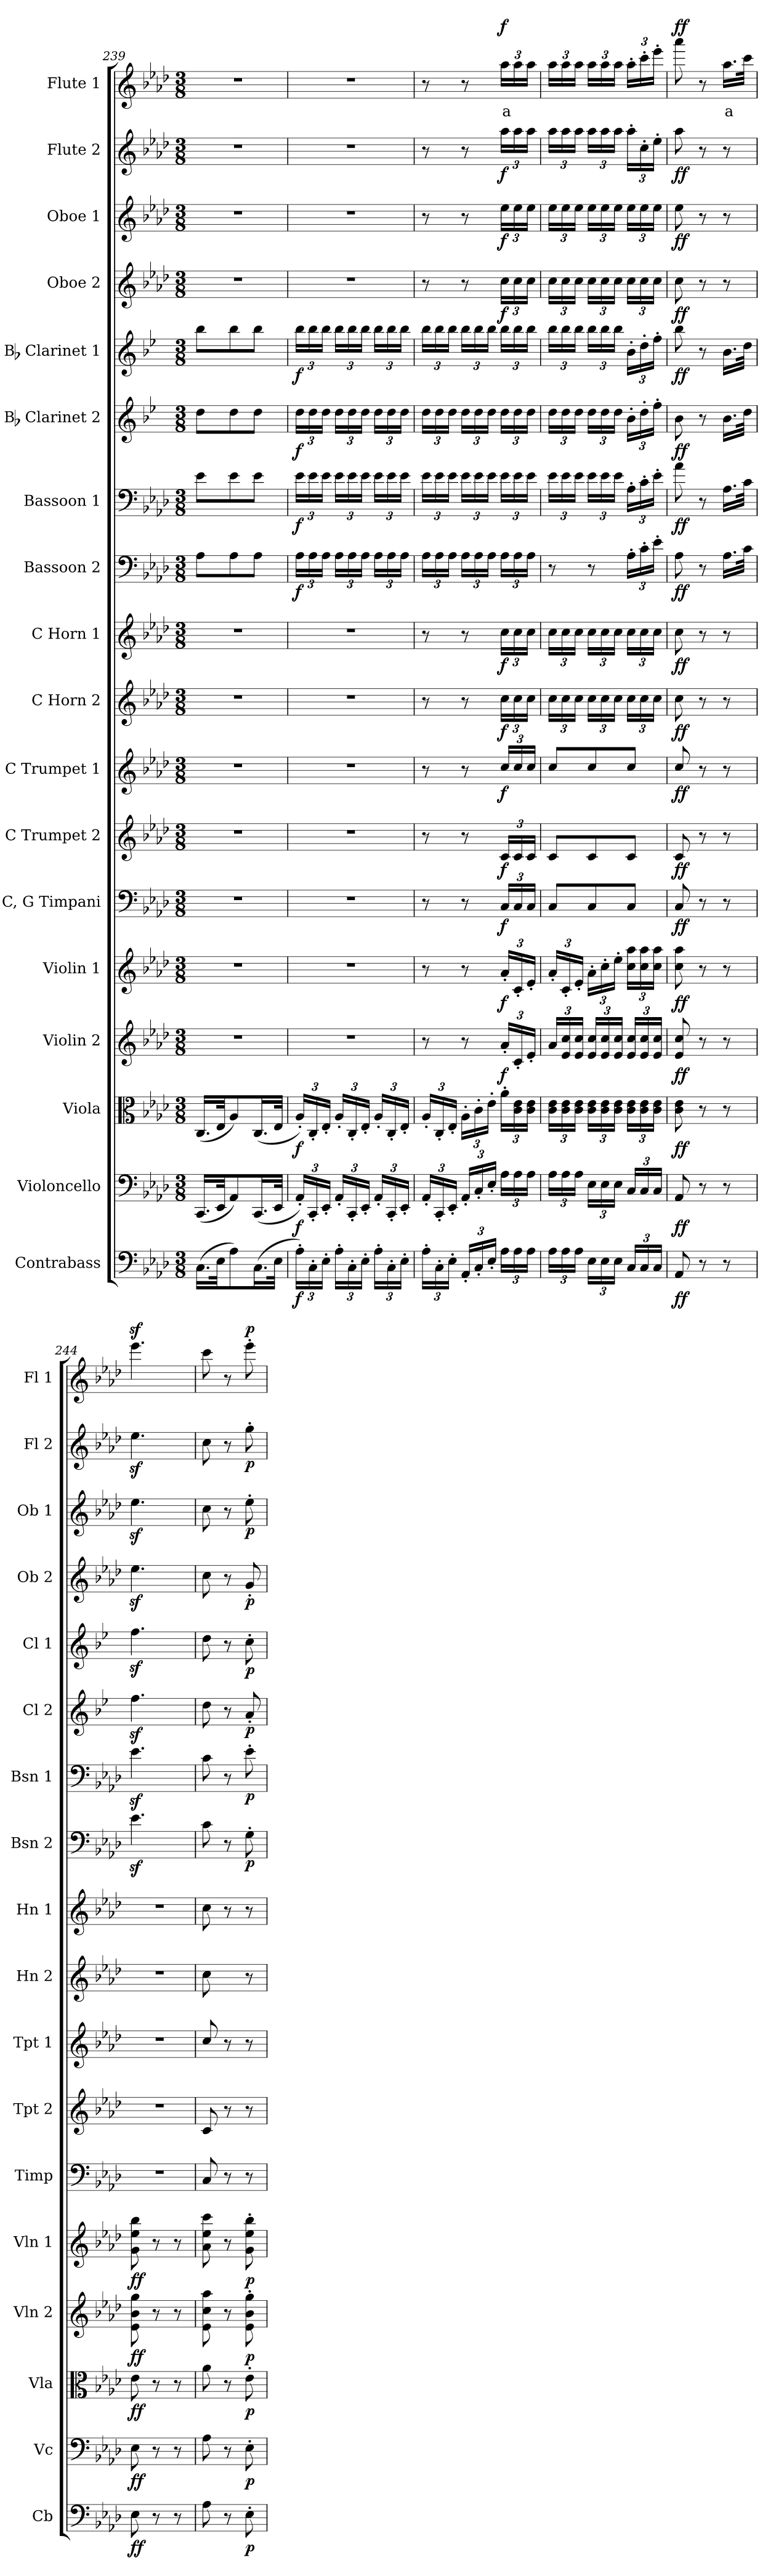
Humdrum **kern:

**kern	**dynam	**kern	**dynam	**kern	**dynam	**kern	**dynam	**kern	**dynam	**kern	**dynam	**kern	**dynam	**kern	**dynam	**kern	**dynam	**kern	**dynam	**kern	**dynam	**kern	**dynam	**kern	**dynam	**kern	**dynam	**kern	**dynam	**kern	**dynam	**kern	**dynam	**kern	**text	**dynam
*part18	*part18	*part17	*part17	*part16	*part16	*part15	*part15	*part14	*part14	*part13	*part13	*part12	*part12	*part11	*part11	*part10	*part10	*part9	*part9	*part8	*part8	*part7	*part7	*part6	*part6	*part5	*part5	*part4	*part4	*part3	*part3	*part2	*part2	*part1	*part1	*part1
*staff18	*staff18	*staff17	*staff17	*staff16	*staff16	*staff15	*staff15	*staff14	*staff14	*staff13	*staff13	*staff12	*staff12	*staff11	*staff11	*staff10	*staff10	*staff9	*staff9	*staff8	*staff8	*staff7	*staff7	*staff6	*staff6	*staff5	*staff5	*staff4	*staff4	*staff3	*staff3	*staff2	*staff2	*staff1	*staff1	*staff1
*I"Contrabass	*	*I"Violoncello	*	*I"Viola	*	*I"Violin 2	*	*I"Violin 1	*	*I"C, G Timpani	*	*I"C Trumpet 2	*	*I"C Trumpet 1	*	*I"C Horn 2	*	*I"C Horn 1	*	*I"Bassoon 2	*	*I"Bassoon 1	*	*I"Bb Clarinet 2	*	*I"Bb Clarinet 1	*	*I"Oboe 2	*	*I"Oboe 1	*	*I"Flute 2	*	*I"Flute 1	*	*
*I'Cb	*	*I'Vc	*	*I'Vla	*	*I'Vln 2	*	*I'Vln 1	*	*I'Timp	*	*I'Tpt 2	*	*I'Tpt 1	*	*I'Hn 2	*	*I'Hn 1	*	*I'Bsn 2	*	*I'Bsn 1	*	*I'Cl 2	*	*I'Cl 1	*	*I'Ob 2	*	*I'Ob 1	*	*I'Fl 2	*	*I'Fl 1	*	*
!!LO:PB:g=z
*clefF4	*	*clefF4	*	*clefC3	*	*clefG2	*	*clefG2	*	*clefF4	*	*clefG2	*	*clefG2	*	*clefG2	*	*clefG2	*	*clefF4	*	*clefF4	*	*clefG2	*	*clefG2	*	*clefG2	*	*clefG2	*	*clefG2	*	*clefG2	*	*
*ITrd7c12	*	*	*	*	*	*	*	*	*	*	*	*	*	*	*	*ITrd7c12	*	*ITrd7c12	*	*	*	*	*	*ITrd1c2	*	*ITrd1c2	*	*	*	*	*	*	*	*	*	*
*k[b-e-a-d-]	*	*k[b-e-a-d-]	*	*k[b-e-a-d-]	*	*k[b-e-a-d-]	*	*k[b-e-a-d-]	*	*k[b-e-a-d-]	*	*k[b-e-a-d-]	*	*k[b-e-a-d-]	*	*k[b-e-a-d-]	*	*k[b-e-a-d-]	*	*k[b-e-a-d-]	*	*k[b-e-a-d-]	*	*k[b-e-a-d-]	*	*k[b-e-a-d-]	*	*k[b-e-a-d-]	*	*k[b-e-a-d-]	*	*k[b-e-a-d-]	*	*k[b-e-a-d-]	*	*
*M3/8	*	*M3/8	*	*M3/8	*	*M3/8	*	*M3/8	*	*M3/8	*	*M3/8	*	*M3/8	*	*M3/8	*	*M3/8	*	*M3/8	*	*M3/8	*	*M3/8	*	*M3/8	*	*M3/8	*	*M3/8	*	*M3/8	*	*M3/8	*	*
=239	=239	=239	=239	=239	=239	=239	=239	=239	=239	=239	=239	=239	=239	=239	=239	=239	=239	=239	=239	=239	=239	=239	=239	=239	=239	=239	=239	=239	=239	=239	=239	=239	=239	=239	=239	=239
(16.CC\LL	.	(16.CC/LL	.	(16.C/LL	.	4.r	.	4.r	.	4.r	.	4.r	.	4.r	.	4.r	.	4.r	.	8A-\L	.	8e-\L	.	8cc\L	.	8aa-\L	.	4.r	.	4.r	.	4.r	.	4.r	.	.
32EE-\JK	.	32EE-/JK	.	32E-/JK	.	.	.	.	.	.	.	.	.	.	.	.	.	.	.	.	.	.	.	.	.	.	.	.	.	.	.	.	.	.	.	.
8AA-\)	.	8AA-/)	.	8A-/)	.	.	.	.	.	.	.	.	.	.	.	.	.	.	.	8A-\	.	8e-\	.	8cc\	.	8aa-\	.	.	.	.	.	.	.	.	.	.
(16.CC\L	.	(16.CC/L	.	(16.C/L	.	.	.	.	.	.	.	.	.	.	.	.	.	.	.	8A-\J	.	8e-\J	.	8cc\J	.	8aa-\J	.	.	.	.	.	.	.	.	.	.
32EE-\JJk	.	32EE-/JJk	.	32E-/JJk	.	.	.	.	.	.	.	.	.	.	.	.	.	.	.	.	.	.	.	.	.	.	.	.	.	.	.	.	.	.	.	.
=240	=240	=240	=240	=240	=240	=240	=240	=240	=240	=240	=240	=240	=240	=240	=240	=240	=240	=240	=240	=240	=240	=240	=240	=240	=240	=240	=240	=240	=240	=240	=240	=240	=240	=240	=240	=240
*Xbrackettup	*	*Xbrackettup	*	*Xbrackettup	*	*	*	*	*	*	*	*	*	*	*	*	*	*	*	*Xbrackettup	*	*Xbrackettup	*	*Xbrackettup	*	*Xbrackettup	*	*	*	*	*	*	*	*	*	*
!	!LO:DY:b	!	!LO:DY:b	!	!LO:DY:b	!	!	!	!	!	!	!	!	!	!	!	!	!	!	!	!LO:DY:b	!	!LO:DY:b	!	!LO:DY:b	!	!LO:DY:b	!	!	!	!	!	!	!	!	!
24AA-'\LL)	f	24AA-'/LL)	f	24A-'/LL)	f	4.r	.	4.r	.	4.r	.	4.r	.	4.r	.	4.r	.	4.r	.	24A-\LL	f	24e-\LL	f	24cc\LL	f	24aa-\LL	f	4.r	.	4.r	.	4.r	.	4.r	.	.
24CC'\	.	24CC'/	.	24C'/	.	.	.	.	.	.	.	.	.	.	.	.	.	.	.	24A-\	.	24e-\	.	24cc\	.	24aa-\	.	.	.	.	.	.	.	.	.	.
24EE-'\JJ	.	24EE-'/JJ	.	24E-'/JJ	.	.	.	.	.	.	.	.	.	.	.	.	.	.	.	24A-\JJ	.	24e-\JJ	.	24cc\JJ	.	24aa-\JJ	.	.	.	.	.	.	.	.	.	.
24AA-'\LL	.	24AA-'/LL	.	24A-'/LL	.	.	.	.	.	.	.	.	.	.	.	.	.	.	.	24A-\LL	.	24e-\LL	.	24cc\LL	.	24aa-\LL	.	.	.	.	.	.	.	.	.	.
24CC'\	.	24CC'/	.	24C'/	.	.	.	.	.	.	.	.	.	.	.	.	.	.	.	24A-\	.	24e-\	.	24cc\	.	24aa-\	.	.	.	.	.	.	.	.	.	.
24EE-'\JJ	.	24EE-'/JJ	.	24E-'/JJ	.	.	.	.	.	.	.	.	.	.	.	.	.	.	.	24A-\JJ	.	24e-\JJ	.	24cc\JJ	.	24aa-\JJ	.	.	.	.	.	.	.	.	.	.
24AA-'\LL	.	24AA-'/LL	.	24A-'/LL	.	.	.	.	.	.	.	.	.	.	.	.	.	.	.	24A-\LL	.	24e-\LL	.	24cc\LL	.	24aa-\LL	.	.	.	.	.	.	.	.	.	.
24CC'\	.	24CC'/	.	24C'/	.	.	.	.	.	.	.	.	.	.	.	.	.	.	.	24A-\	.	24e-\	.	24cc\	.	24aa-\	.	.	.	.	.	.	.	.	.	.
24EE-'\JJ	.	24EE-'/JJ	.	24E-'/JJ	.	.	.	.	.	.	.	.	.	.	.	.	.	.	.	24A-\JJ	.	24e-\JJ	.	24cc\JJ	.	24aa-\JJ	.	.	.	.	.	.	.	.	.	.
=241	=241	=241	=241	=241	=241	=241	=241	=241	=241	=241	=241	=241	=241	=241	=241	=241	=241	=241	=241	=241	=241	=241	=241	=241	=241	=241	=241	=241	=241	=241	=241	=241	=241	=241	=241	=241
24AA-'\LL	.	24AA-'/LL	.	24A-'/LL	.	8r	.	8r	.	8r	.	8r	.	8r	.	8r	.	8r	.	24A-\LL	.	24e-\LL	.	24cc\LL	.	24aa-\LL	.	8r	.	8r	.	8r	.	8r	.	.
24CC'\	.	24CC'/	.	24C'/	.	.	.	.	.	.	.	.	.	.	.	.	.	.	.	24A-\	.	24e-\	.	24cc\	.	24aa-\	.	.	.	.	.	.	.	.	.	.
24EE-'\JJ	.	24EE-'/JJ	.	24E-'/JJ	.	.	.	.	.	.	.	.	.	.	.	.	.	.	.	24A-\JJ	.	24e-\JJ	.	24cc\JJ	.	24aa-\JJ	.	.	.	.	.	.	.	.	.	.
24AAA-'/LL	.	24AA-'/LL	.	24A-'\LL	.	8r	.	8r	.	8r	.	8r	.	8r	.	8r	.	8r	.	24A-\LL	.	24e-\LL	.	24cc\LL	.	24aa-\LL	.	8r	.	8r	.	8r	.	8r	.	.
24CC'/	.	24C'/	.	24c'\	.	.	.	.	.	.	.	.	.	.	.	.	.	.	.	24A-\	.	24e-\	.	24cc\	.	24aa-\	.	.	.	.	.	.	.	.	.	.
24EE-'/JJ	.	24E-'/JJ	.	24e-'\JJ	.	.	.	.	.	.	.	.	.	.	.	.	.	.	.	24A-\JJ	.	24e-\JJ	.	24cc\JJ	.	24aa-\JJ	.	.	.	.	.	.	.	.	.	.
*	*	*	*	*	*	*Xbrackettup	*	*Xbrackettup	*	*Xbrackettup	*	*Xbrackettup	*	*Xbrackettup	*	*Xbrackettup	*	*Xbrackettup	*	*	*	*	*	*	*	*	*	*Xbrackettup	*	*Xbrackettup	*	*Xbrackettup	*	*Xbrackettup	*	*
!	!	!	!	!	!	!	!LO:DY:b	!	!LO:DY:b	!	!LO:DY:b	!	!LO:DY:b	!	!LO:DY:b	!	!LO:DY:b	!	!LO:DY:b	!	!	!	!	!	!	!	!	!	!LO:DY:b	!	!LO:DY:b	!	!LO:DY:b	!	!LO:LY:b:color=#FF0000	!LO:DY:b
24AA-\LL	.	24A-\LL	.	24a-'\LL	.	24a-'/LL	f	24a-'/LL	f	24C/LL	f	24c/LL	f	24cc/LL	f	24c\LL	f	24c\LL	f	24A-\LL	.	24e-\LL	.	24cc\LL	.	24aa-\LL	.	24cc\LL	f	24ee-\LL	f	24aa-\LL	f	24aa-\LL	a	f
24AA-\	.	24A-\	.	24c\ 24e-\	.	24c'/	.	24c'/	.	24C/	.	24c/	.	24cc/	.	24c\	.	24c\	.	24A-\	.	24e-\	.	24cc\	.	24aa-\	.	24cc\	.	24ee-\	.	24aa-\	.	24aa-\	.	.
24AA-\JJ	.	24A-\JJ	.	24c\ 24e-\JJ	.	24e-'/JJ	.	24e-'/JJ	.	24C/JJ	.	24c/JJ	.	24cc/JJ	.	24c\JJ	.	24c\JJ	.	24A-\JJ	.	24e-\JJ	.	24cc\JJ	.	24aa-\JJ	.	24cc\JJ	.	24ee-\JJ	.	24aa-\JJ	.	24aa-\JJ	.	.
=242	=242	=242	=242	=242	=242	=242	=242	=242	=242	=242	=242	=242	=242	=242	=242	=242	=242	=242	=242	=242	=242	=242	=242	=242	=242	=242	=242	=242	=242	=242	=242	=242	=242	=242	=242	=242
24AA-\LL	.	24A-\LL	.	24c\ 24e-\LL	.	24a-/LL	.	24a-'/LL	.	8C/L	.	8c/L	.	8cc/L	.	24c\LL	.	24c\LL	.	8r	.	24e-\LL	.	24cc\LL	.	24aa-\LL	.	24cc\LL	.	24ee-\LL	.	24aa-\LL	.	24aa-\LL	.	.
24AA-\	.	24A-\	.	24c\ 24e-\	.	24e-/ 24cc/	.	24c'/	.	.	.	.	.	.	.	24c\	.	24c\	.	.	.	24e-\	.	24cc\	.	24aa-\	.	24cc\	.	24ee-\	.	24aa-\	.	24aa-\	.	.
24AA-\JJ	.	24A-\JJ	.	24c\ 24e-\JJ	.	24e-/ 24cc/JJ	.	24e-'/JJ	.	.	.	.	.	.	.	24c\JJ	.	24c\JJ	.	.	.	24e-\JJ	.	24cc\JJ	.	24aa-\JJ	.	24cc\JJ	.	24ee-\JJ	.	24aa-\JJ	.	24aa-\JJ	.	.
24EE-\LL	.	24E-\LL	.	24c\ 24e-\LL	.	24e-/ 24cc/LL	.	24a-'\LL	.	8C/	.	8c/	.	8cc/	.	24c\LL	.	24c\LL	.	8r	.	24e-\LL	.	24cc\LL	.	24aa-\LL	.	24cc\LL	.	24ee-\LL	.	24aa-\LL	.	24aa-\LL	.	.
24EE-\	.	24E-\	.	24c\ 24e-\	.	24e-/ 24cc/	.	24cc'\	.	.	.	.	.	.	.	24c\	.	24c\	.	.	.	24e-\	.	24cc\	.	24aa-\	.	24cc\	.	24ee-\	.	24aa-\	.	24aa-\	.	.
24EE-\JJ	.	24E-\JJ	.	24c\ 24e-\JJ	.	24e-/ 24cc/JJ	.	24ee-'\JJ	.	.	.	.	.	.	.	24c\JJ	.	24c\JJ	.	.	.	24e-\JJ	.	24cc\JJ	.	24aa-\JJ	.	24cc\JJ	.	24ee-\JJ	.	24aa-\JJ	.	24aa-\JJ	.	.
24CC/LL	.	24C/LL	.	24c\ 24e-\LL	.	24e-/ 24cc/LL	.	24cc\ 24aa-\LL	.	8C/J	.	8c/J	.	8cc/J	.	24c\LL	.	24c\LL	.	24A-'\LL	.	24A-'\LL	.	24a-'\LL	.	24a-'\LL	.	24cc\LL	.	24ee-\LL	.	24aa-'\LL	.	24aa-'\LL	.	.
24CC/	.	24C/	.	24c\ 24e-\	.	24e-/ 24cc/	.	24cc\ 24aa-\	.	.	.	.	.	.	.	24c\	.	24c\	.	24c'\	.	24c'\	.	24cc'\	.	24cc'\	.	24cc\	.	24ee-\	.	24cc'\	.	24ccc'\	.	.
24CC/JJ	.	24C/JJ	.	24c\ 24e-\JJ	.	24e-/ 24cc/JJ	.	24cc\ 24aa-\JJ	.	.	.	.	.	.	.	24c\JJ	.	24c\JJ	.	24e-'\JJ	.	24e-'\JJ	.	24ee-'\JJ	.	24ee-'\JJ	.	24cc\JJ	.	24ee-\JJ	.	24ee-'\JJ	.	24eee-'\JJ	.	.
=243	=243	=243	=243	=243	=243	=243	=243	=243	=243	=243	=243	=243	=243	=243	=243	=243	=243	=243	=243	=243	=243	=243	=243	=243	=243	=243	=243	=243	=243	=243	=243	=243	=243	=243	=243	=243
!	!LO:DY:b	!	!LO:DY:b	!	!LO:DY:b	!	!LO:DY:b	!	!LO:DY:b	!	!LO:DY:b	!	!LO:DY:b	!	!LO:DY:b	!	!LO:DY:b	!	!LO:DY:b	!	!LO:DY:b	!	!LO:DY:b	!	!LO:DY:b	!	!LO:DY:b	!	!LO:DY:b	!	!LO:DY:b	!	!LO:DY:b	!	!	!LO:DY:b
8AAA-/	ff	8AA-/	ff	8c\ 8e-\	ff	8e-/ 8cc/	ff	8cc\ 8aa-\	ff	8C/	ff	8c/	ff	8cc/	ff	8c\	ff	8c\	ff	8A-\	ff	8a-\	ff	8a-\	ff	8aa-\	ff	8cc\	ff	8ee-\	ff	8aa-\	ff	8aaa-\	.	ff
8r	.	8r	.	8r	.	8r	.	8r	.	8r	.	8r	.	8r	.	8r	.	8r	.	8r	.	8r	.	8r	.	8r	.	8r	.	8r	.	8r	.	8r	.	.
!	!	!	!	!	!	!	!	!	!	!	!	!	!	!	!	!	!	!	!	!	!	!	!	!	!	!	!	!	!	!	!	!	!	!	!LO:LY:b:color=#FF0000	!
8r	.	8r	.	8r	.	8r	.	8r	.	8r	.	8r	.	8r	.	8r	.	8r	.	16.A-\LL	.	16.A-\LL	.	16.a-\LL	.	16.a-\LL	.	8r	.	8r	.	8r	.	16.aa-\LL	a	.
.	.	.	.	.	.	.	.	.	.	.	.	.	.	.	.	.	.	.	.	32c\JJk	.	32c\JJk	.	32cc\JJk	.	32cc\JJk	.	.	.	.	.	.	.	32ccc\JJk	.	.
=244	=244	=244	=244	=244	=244	=244	=244	=244	=244	=244	=244	=244	=244	=244	=244	=244	=244	=244	=244	=244	=244	=244	=244	=244	=244	=244	=244	=244	=244	=244	=244	=244	=244	=244	=244	=244
!	!LO:DY:b	!	!LO:DY:b	!	!LO:DY:b	!	!LO:DY:b	!	!LO:DY:b	!	!	!	!	!	!	!	!	!	!	!	!	!	!	!	!	!	!	!	!	!	!	!	!	!	!	!
8EE-\	ff	8E-\	ff	8e-\	ff	8e-\ 8b-\ 8gg\	ff	8g\ 8ee-\ 8bb-\	ff	4.r	.	4.r	.	4.r	.	4.r	.	4.r	.	4.e-z<\	.	4.e-z<\	.	4.ee-z<\	.	4.ee-z<\	.	4.ee-z<\	.	4.ee-z<\	.	4.ee-z<\	.	4.eee-z<\	.	.
8r	.	8r	.	8r	.	8r	.	8r	.	.	.	.	.	.	.	.	.	.	.	.	.	.	.	.	.	.	.	.	.	.	.	.	.	.	.	.
8r	.	8r	.	8r	.	8r	.	8r	.	.	.	.	.	.	.	.	.	.	.	.	.	.	.	.	.	.	.	.	.	.	.	.	.	.	.	.
=245	=245	=245	=245	=245	=245	=245	=245	=245	=245	=245	=245	=245	=245	=245	=245	=245	=245	=245	=245	=245	=245	=245	=245	=245	=245	=245	=245	=245	=245	=245	=245	=245	=245	=245	=245	=245
8AA-\	.	8A-\	.	8a-\	.	8e-\ 8cc\ 8aa-\	.	8a-\ 8ee-\ 8ccc\	.	8C/	.	8c/	.	8cc/	.	8c\	.	8c\	.	8c\	.	8c\	.	8cc\	.	8cc\	.	8cc\	.	8cc\	.	8cc\	.	8ccc\	.	.
8r	.	8r	.	8r	.	8r	.	8r	.	8r	.	8r	.	8r	.	8ryy	.	8r	.	8r	.	8r	.	8r	.	8r	.	8r	.	8r	.	8r	.	8r	.	.
!	!LO:DY:b	!	!LO:DY:b	!	!LO:DY:b	!	!LO:DY:b	!	!LO:DY:b	!	!	!	!	!	!	!	!	!	!	!	!LO:DY:b	!	!LO:DY:b	!	!LO:DY:b	!	!LO:DY:b	!	!LO:DY:b	!	!LO:DY:b	!	!LO:DY:b	!	!	!LO:DY:b
8EE-'\	p	8E-'\	p	8e-'\	p	8e-\' 8b-\' 8gg\'	p	8g\' 8ee-\' 8bb-\'	p	8r	.	8r	.	8r	.	8r	.	8r	.	8G'\	p	8e-'\	p	8g'/	p	8b-'\	p	8g'/	p	8ee-'\	p	8gg'\	p	8eee-'\	.	p
=	=	=	=	=	=	=	=	=	=	=	=	=	=	=	=	=	=	=	=	=	=	=	=	=	=	=	=	=	=	=	=	=	=	=	=	=
*-	*-	*-	*-	*-	*-	*-	*-	*-	*-	*-	*-	*-	*-	*-	*-	*-	*-	*-	*-	*-	*-	*-	*-	*-	*-	*-	*-	*-	*-	*-	*-	*-	*-	*-	*-	*-
